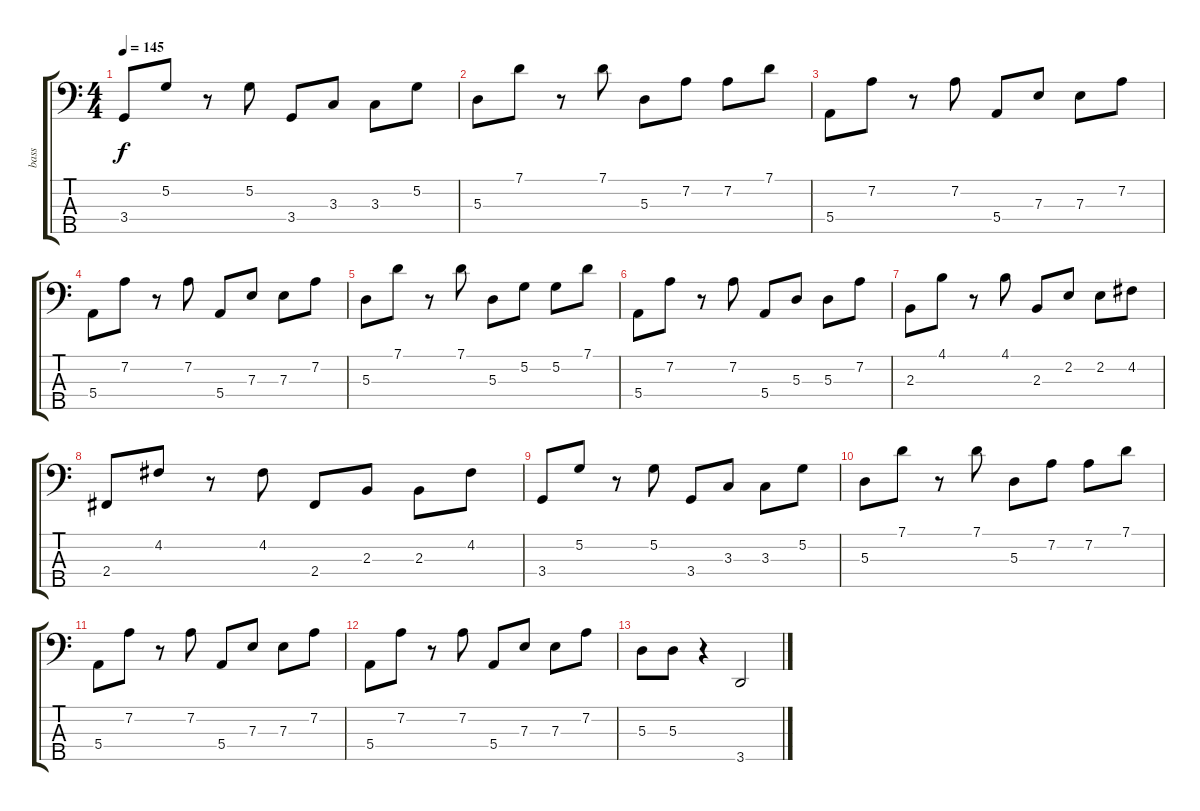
\track ("bass" "bass") {instrument slapbass2}
\staff {score tabs}
\tuning (G2 D2 A1 E1 B0) {hide}
\ts (4 4)
\tempo 145
\clef f4
\ks c
3.4.8{dy f} 5.2.8 r.8 5.2.8 3.4.8 3.3.8 3.3.8 5.2.8 |
5.3.8 7.1.8 r.8 7.1.8 5.3.8 7.2.8 7.2.8 7.1.8 |
5.4.8 7.2.8 r.8 7.2.8 5.4.8 7.3.8 7.3.8 7.2.8 |
5.4.8 7.2.8 r.8 7.2.8 5.4.8 7.3.8 7.3.8 7.2.8 |
5.3.8 7.1.8 r.8 7.1.8 5.3.8 5.2.8 5.2.8 7.1.8 |
5.4.8 7.2.8 r.8 7.2.8 5.4.8 5.3.8 5.3.8 7.2.8 |
2.3.8 4.1.8 r.8 4.1.8 2.3.8 2.2.8 2.2.8 4.2.8 |
2.4.8 4.2.8 r.8 4.2.8 2.4.8 2.3.8 2.3.8 4.2.8 |
3.4.8 5.2.8 r.8 5.2.8 3.4.8 3.3.8 3.3.8 5.2.8 |
5.3.8 7.1.8 r.8 7.1.8 5.3.8 7.2.8 7.2.8 7.1.8 |
5.4.8 7.2.8 r.8 7.2.8 5.4.8 7.3.8 7.3.8 7.2.8 |
5.4.8 7.2.8 r.8 7.2.8 5.4.8 7.3.8 7.3.8 7.2.8 |
5.3.8 5.3.8 r.4 3.5.2
